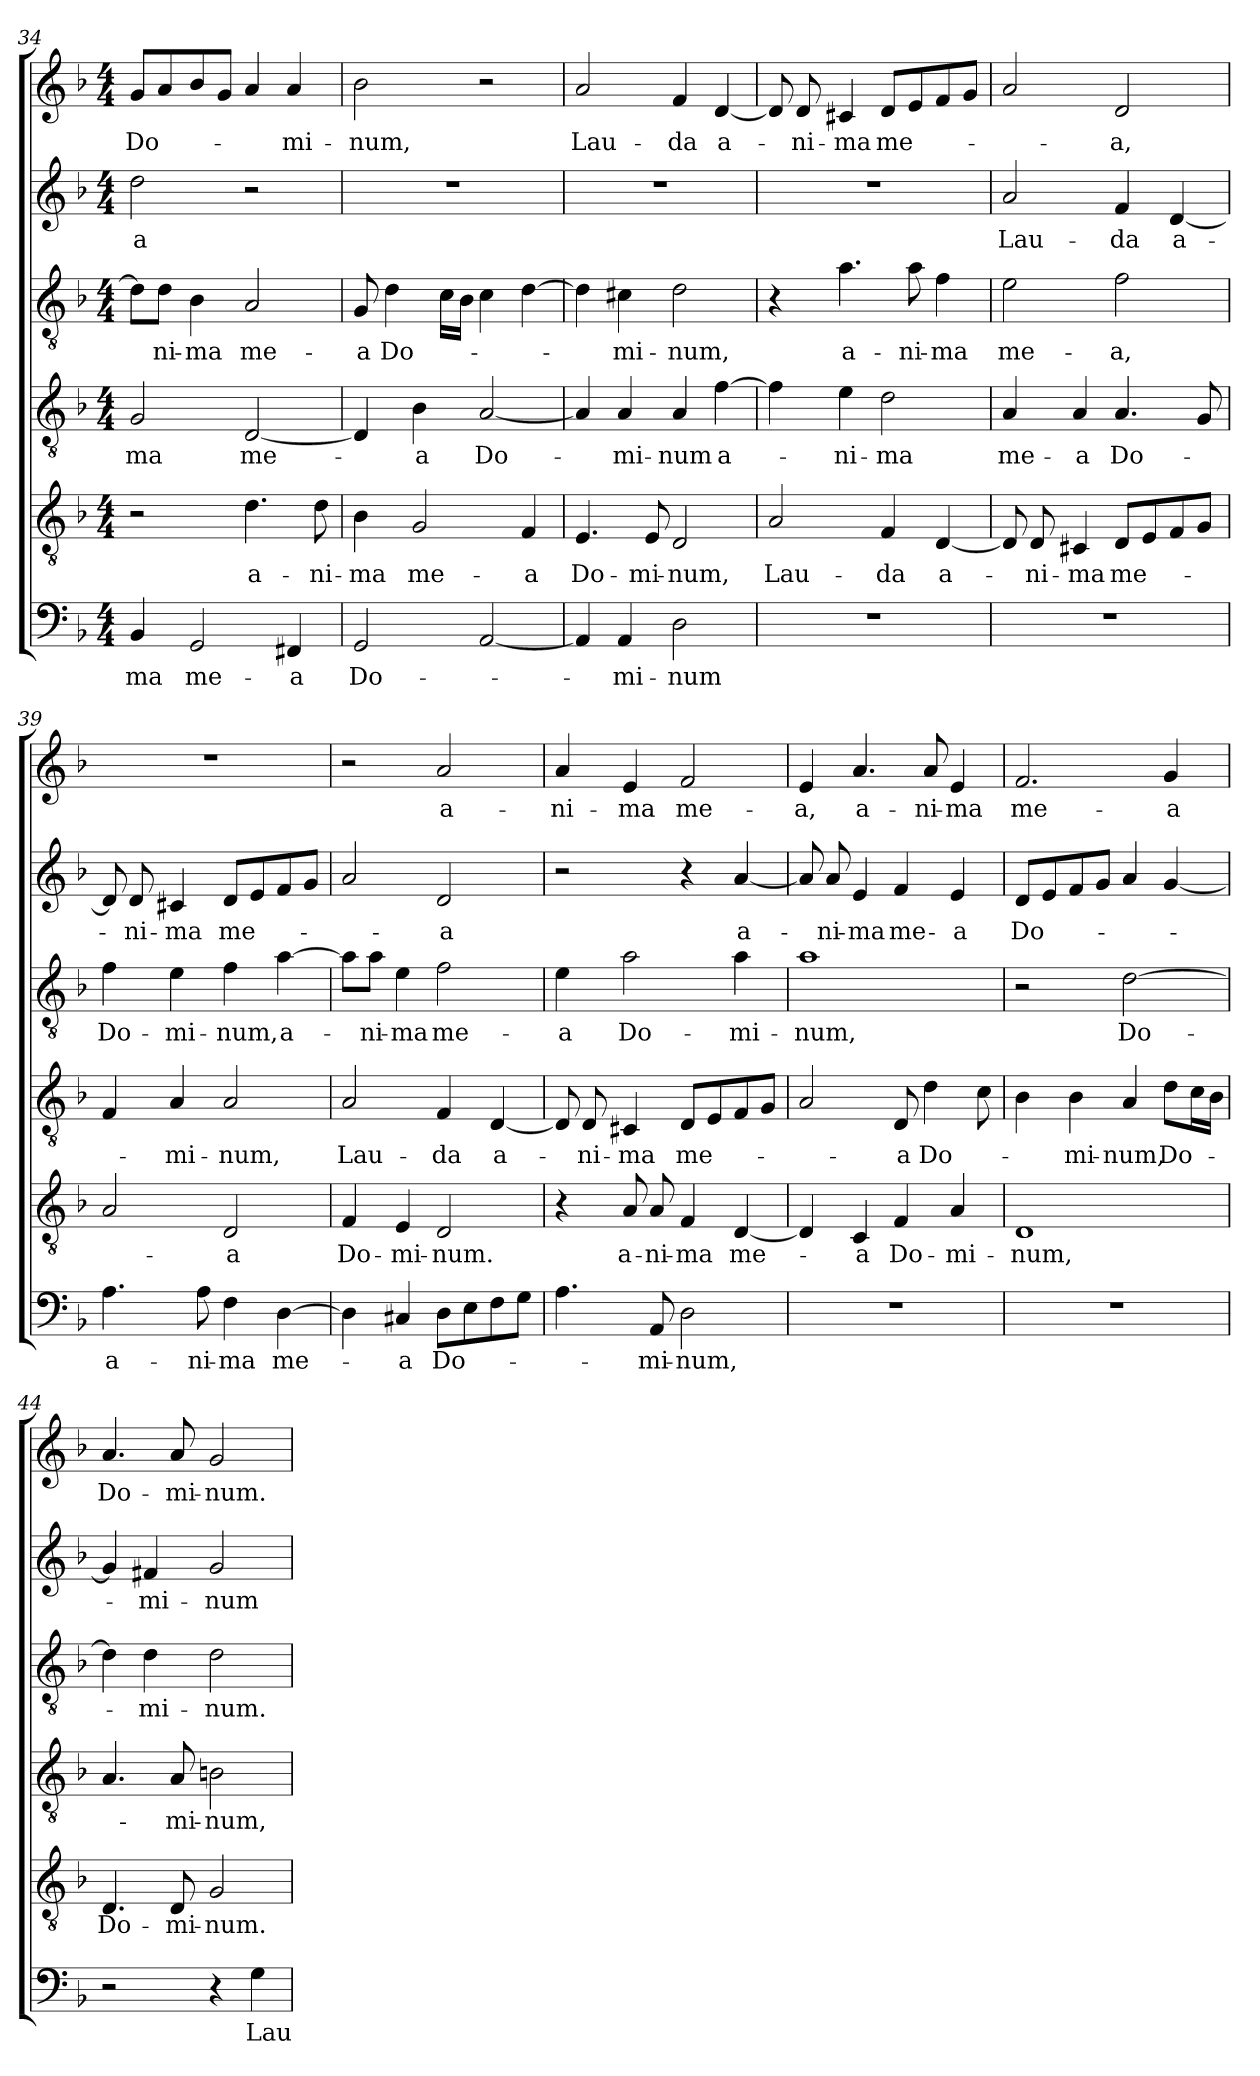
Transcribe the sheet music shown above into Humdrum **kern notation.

**kern	**text	**kern	**text	**kern	**text	**kern	**text	**kern	**text	**kern	**text
*part6	*part6	*part5	*part5	*part4	*part4	*part3	*part3	*part2	*part2	*part1	*part1
*staff6	*staff6	*staff5	*staff5	*staff4	*staff4	*staff3	*staff3	*staff2	*staff2	*staff1	*staff1
!!LO:PB:g=z
*clefF4	*	*clefGv2	*	*clefGv2	*	*clefGv2	*	*clefG2	*	*clefG2	*
*k[b-]	*	*k[b-]	*	*k[b-]	*	*k[b-]	*	*k[b-]	*	*k[b-]	*
*F:	*	*F:	*	*F:	*	*F:	*	*F:	*	*F:	*
*M4/4	*	*M4/4	*	*M4/4	*	*M4/4	*	*M4/4	*	*M4/4	*
=34	=34	=34	=34	=34	=34	=34	=34	=34	=34	=34	=34
4BB-/	-ma	2r	.	2G/	-ma	8d\L]	.	2dd\	-a	8g/L	Do-
.	.	.	.	.	.	8d\J	-ni-	.	.	8a/	.
2GG/	me-	.	.	.	.	4B-\	-ma	.	.	8b-/	.
.	.	.	.	.	.	.	.	.	.	8g/J	.
.	.	4.d\	a-	[2D/	me-	2A/	me-	2r	.	4a/	.
4FF#X/	-a	.	.	.	.	.	.	.	.	4a/	-mi-
.	.	8d\	-ni-	.	.	.	.	.	.	.	.
=35	=35	=35	=35	=35	=35	=35	=35	=35	=35	=35	=35
2GG/	Do-	4B-\	-ma	4D/]	.	8G/	-a	1r	.	2b-\	-num,
.	.	.	.	.	.	4d\	Do-	.	.	.	.
.	.	2G/	me-	4B-\	-a	.	.	.	.	.	.
.	.	.	.	.	.	16c\LL	.	.	.	.	.
.	.	.	.	.	.	16B-\JJ	.	.	.	.	.
[2AA/	.	.	.	[2A/	Do-	4c\	.	.	.	2r	.
.	.	4F/	-a	.	.	[4d\	.	.	.	.	.
=36	=36	=36	=36	=36	=36	=36	=36	=36	=36	=36	=36
4AA/]	.	4.E/	Do-	4A/]	.	4d\]	.	1r	.	2a/	Lau-
4AA/	-mi-	.	.	4A/	-mi-	4c#X\	-mi-	.	.	.	.
.	.	8E/	-mi-	.	.	.	.	.	.	.	.
2D\	-num	2D/	-num,	4A/	-num	2d\	-num,	.	.	4f/	-da
.	.	.	.	[4f\	a-	.	.	.	.	[4d/	a-
=37	=37	=37	=37	=37	=37	=37	=37	=37	=37	=37	=37
1r	.	2A/	Lau-	4f\]	.	4r	.	1r	.	8d/]	.
.	.	.	.	.	.	.	.	.	.	8d/	-ni-
.	.	.	.	4e\	-ni-	4.a\	a-	.	.	4c#X/	-ma
.	.	4F/	-da	2d\	-ma	.	.	.	.	8d/L	me-
.	.	.	.	.	.	8a\	-ni-	.	.	8e/	.
.	.	[4D/	a-	.	.	4f\	-ma	.	.	8f/	.
.	.	.	.	.	.	.	.	.	.	8g/J	.
=38	=38	=38	=38	=38	=38	=38	=38	=38	=38	=38	=38
1r	.	8D/]	.	4A/	me-	2e\	me-	2a/	Lau-	2a/	.
.	.	8D/	-ni-	.	.	.	.	.	.	.	.
.	.	4C#X/	-ma	4A/	-a	.	.	.	.	.	.
.	.	8D/L	me-	4.A/	Do-	2f\	-a,	4f/	-da	2d/	-a,
.	.	8E/	.	.	.	.	.	.	.	.	.
.	.	8F/	.	.	.	.	.	[4d/	a-	.	.
.	.	8G/J	.	8G/	.	.	.	.	.	.	.
!!LO:LB:g=z
=39	=39	=39	=39	=39	=39	=39	=39	=39	=39	=39	=39
4.A\	a-	2A/	.	4F/	.	4f\	Do-	8d/]	.	1r	.
.	.	.	.	.	.	.	.	8d/	-ni-	.	.
.	.	.	.	4A/	-mi-	4e\	-mi-	4c#X/	-ma	.	.
8A\	-ni-	.	.	.	.	.	.	.	.	.	.
4F\	-ma	2D/	-a	2A/	-num,	4f\	-num,	8d/L	me-	.	.
.	.	.	.	.	.	.	.	8e/	.	.	.
[4D\	me-	.	.	.	.	[4a\	a-	8f/	.	.	.
.	.	.	.	.	.	.	.	8g/J	.	.	.
=40	=40	=40	=40	=40	=40	=40	=40	=40	=40	=40	=40
4D\]	.	4F/	Do-	2A/	Lau-	8a\L]	.	2a/	.	2r	.
.	.	.	.	.	.	8a\J	-ni-	.	.	.	.
4C#X/	-a	4E/	-mi-	.	.	4e\	-ma	.	.	.	.
8D\L	Do-	2D/	-num.	4F/	-da	2f\	me-	2d/	-a	2a/	a-
8E\	.	.	.	.	.	.	.	.	.	.	.
8F\	.	.	.	[4D/	a-	.	.	.	.	.	.
8G\J	.	.	.	.	.	.	.	.	.	.	.
=41	=41	=41	=41	=41	=41	=41	=41	=41	=41	=41	=41
4.A\	.	4r	.	8D/]	.	4e\	-a	2r	.	4a/	-ni-
.	.	.	.	8D/	-ni-	.	.	.	.	.	.
.	.	8A/	a-	4C#X/	-ma	2a\	Do-	.	.	4e/	-ma
8AA/	-mi-	8A/	-ni-	.	.	.	.	.	.	.	.
2D\	-num,	4F/	-ma	8D/L	me-	.	.	4r	.	2f/	me-
.	.	.	.	8E/	.	.	.	.	.	.	.
.	.	[4D/	me-	8F/	.	4a\	-mi-	[4a/	a-	.	.
.	.	.	.	8G/J	.	.	.	.	.	.	.
=42	=42	=42	=42	=42	=42	=42	=42	=42	=42	=42	=42
1r	.	4D/]	.	2A/	.	1a	-num,	8a/]	.	4e/	-a,
.	.	.	.	.	.	.	.	8a/	-ni-	.	.
.	.	4C/	-a	.	.	.	.	4e/	-ma	4.a/	a-
.	.	4F/	Do-	8D/	-a	.	.	4f/	me-	.	.
.	.	.	.	4d\	Do-	.	.	.	.	8a/	-ni-
.	.	4A/	-mi-	.	.	.	.	4e/	-a	4e/	-ma
.	.	.	.	8c\	.	.	.	.	.	.	.
=43	=43	=43	=43	=43	=43	=43	=43	=43	=43	=43	=43
1r	.	1D	-num,	4B-\	.	2r	.	8d/L	Do-	2.f/	me-
.	.	.	.	.	.	.	.	8e/	.	.	.
.	.	.	.	4B-\	-mi-	.	.	8f/	.	.	.
.	.	.	.	.	.	.	.	8g/J	.	.	.
.	.	.	.	4A/	-num,	[2d\	Do-	4a/	.	.	.
.	.	.	.	8d\L	Do-	.	.	[4g/	.	4g/	-a
.	.	.	.	16c\L	.	.	.	.	.	.	.
.	.	.	.	16B-\JJ	.	.	.	.	.	.	.
!!LO:PB:g=z
=44	=44	=44	=44	=44	=44	=44	=44	=44	=44	=44	=44
2r	.	4.D/	Do-	4.A/	.	4d\]	.	4g/]	.	4.a/	Do-
.	.	.	.	.	.	4d\	-mi-	4f#X/	-mi-	.	.
.	.	8D/	-mi-	8A/	-mi-	.	.	.	.	8a/	-mi-
4r	.	2G/	-num.	2Bn\	-num,	2d\	-num.	2g/	-num	2g/	-num.
4G\	Lau-	.	.	.	.	.	.	.	.	.	.
=	=	=	=	=	=	=	=	=	=	=	=
*-	*-	*-	*-	*-	*-	*-	*-	*-	*-	*-	*-
